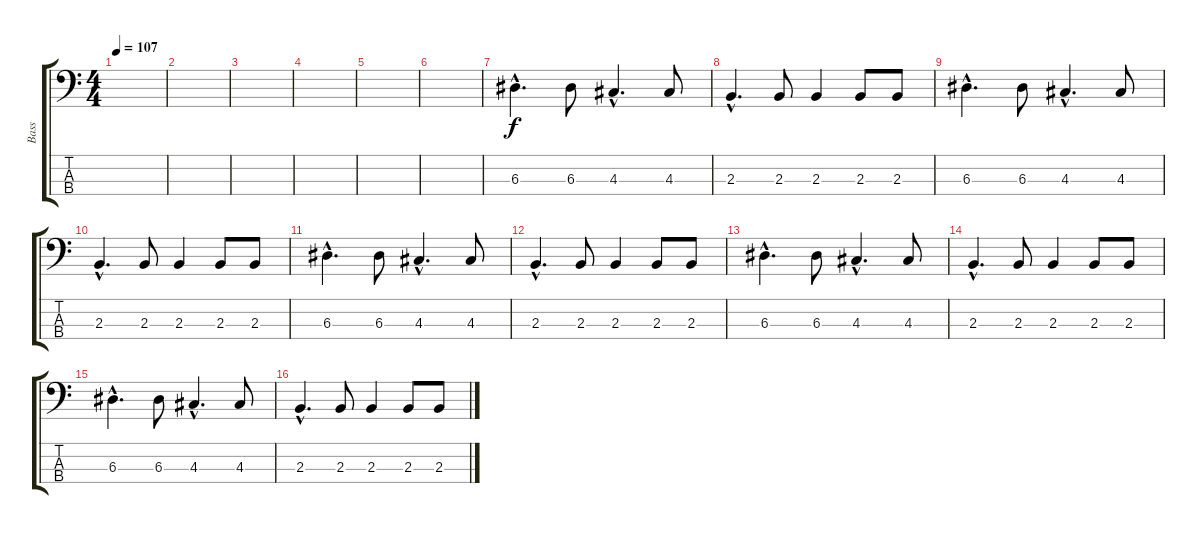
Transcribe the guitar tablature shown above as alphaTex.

\track ("Bass" "Bass") {instrument electricbassfinger}
\staff {score tabs}
\tuning (G2 D2 A1 E1) {hide}
\ts (4 4)
\tempo 107
\clef f4
\ks c
|
|
|
|
|
|
6.3{hac}.4{d} 6.3.8 4.3{hac}.4{d} 4.3.8 |
2.3{hac}.4{d} 2.3.8 2.3.4 2.3.8 2.3.8 |
6.3{hac}.4{d} 6.3.8 4.3{hac}.4{d} 4.3.8 |
2.3{hac}.4{d} 2.3.8 2.3.4 2.3.8 2.3.8 |
6.3{hac}.4{d} 6.3.8 4.3{hac}.4{d} 4.3.8 |
2.3{hac}.4{d} 2.3.8 2.3.4 2.3.8 2.3.8 |
6.3{hac}.4{d} 6.3.8 4.3{hac}.4{d} 4.3.8 |
2.3{hac}.4{d} 2.3.8 2.3.4 2.3.8 2.3.8 |
6.3{hac}.4{d} 6.3.8 4.3{hac}.4{d} 4.3.8 |
2.3{hac}.4{d} 2.3.8 2.3.4 2.3.8 2.3.8
